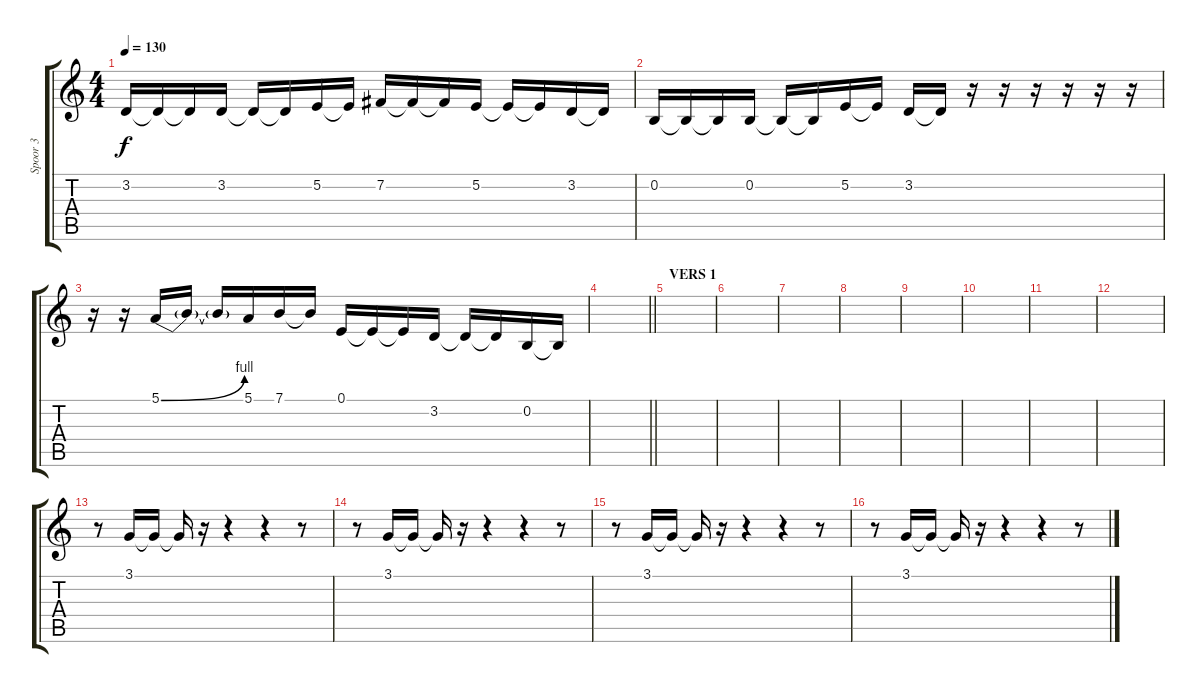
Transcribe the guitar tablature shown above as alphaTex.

\track ("Spoor 3" "Spoor 3") {instrument brasssection}
\staff {score tabs}
\tuning (E4 B3 G3 D3 A2 E2) {hide}
\ts (4 4)
\tempo 130
\clef g2
\ks c
3.2.16{dy f} 3.2{t}.16 3.2{t}.16 3.2.16 3.2{t}.16 3.2{t}.16 5.2.16 5.2{t}.16 7.2.16 7.2{t}.16 7.2{t}.16 5.2.16 5.2{t}.16 5.2{t}.16 3.2.16 3.2{t}.16 |
0.2.16 0.2{t}.16 0.2{t}.16 0.2.16 0.2{t}.16 0.2{t}.16 5.2.16 5.2{t}.16 3.2.16 3.2{t}.16 r.16 r.16 r.16 r.16 r.16 r.16 |
r.16 r.16 5.1{be (bend 0 0 60 4)}.16 5.1{t}.16 5.1{t}.16 5.1.16 7.1.16 7.1{t}.16 0.1.16 0.1{t}.16 0.1{t}.16 3.2.16 3.2{t}.16 3.2{t}.16 0.2.16 0.2{t}.16 |
\barLineRight lightlight
|
\section ("" "VERS 1")
|
|
|
|
|
|
|
|
r.8 3.1.16 3.1{t}.16 3.1{t}.16 r.16 r.4 r.4 r.8 |
r.8 3.1.16 3.1{t}.16 3.1{t}.16 r.16 r.4 r.4 r.8 |
r.8 3.1.16 3.1{t}.16 3.1{t}.16 r.16 r.4 r.4 r.8 |
r.8 3.1.16 3.1{t}.16 3.1{t}.16 r.16 r.4 r.4 r.8
